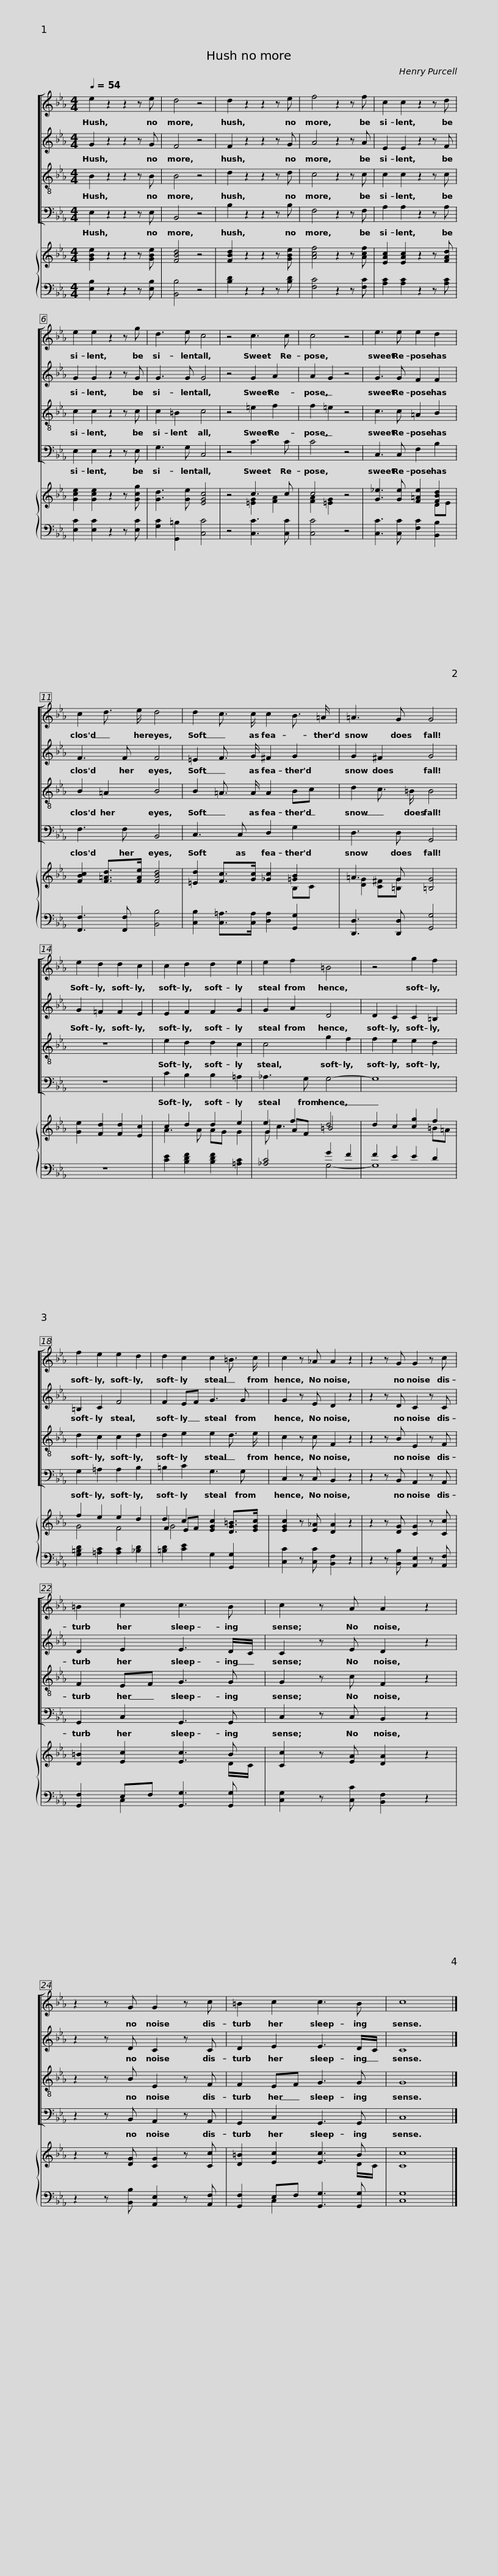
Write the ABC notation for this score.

X:1
%%score [ 1 2 3 4 ] { ( 5 7 8 10 ) | ( 6 9 ) }
L:1/8
Q:1/4=54
M:4/4
I:linebreak $
K:Eb
V:1 treble
V:2 treble
V:3 treble-8
V:4 bass
V:5 treble
V:7 treble
V:8 treble
V:10 treble
V:6 bass
V:9 bass
V:1
 e2 z2 z2 z e | d4 z4 | d2 z2 z2 z e | f4 z2 z f | c2 c2 z2 z d | %5
 e2 e2 z2 z g | d3 e c4 | z4 c3 c |$ c4 z4 | e3 e e2 d2 | %10
 c2 d3/2 e/ d4 | d2 c3/2 c/ c2 B3/2 =A/ | =A3 G G4 |$ e2 d2 d2 c2 | c2 d2 d2 e2 | %15
 e2 f2 =B4 | z4 g2 f2 | f2 e2 e2 d2 |$ d2 c2 c2 =B3/2 c/ | c2 z _A A2 z2 | %20
 z2 z G G2 z c | =B2 c2 c3 B | c2 z A A2 z2 |$ z2 z G G2 z c | =B2 c2 c3 B | %25
 c8 |] %26
V:2
 G2 z2 z2 z G | F4 z4 | F2 z2 z2 z G | A4 z2 z A | E2 E2 z2 z F | %5
 G2 G2 z2 z G | G3 G G4 | z4 G2 A2 |$ A2 G2 z4 | G3 G F2 F2 | %10
 F3 F F4 | =E2 F3/2 G/ ^F2 G2 | G2 ^F2 G4 |$ G2 =F2 F2 E2 | E2 F2 F2 G2 | %15
 G2 A2 D4 | D2 C2 C2 =B,2 | =B,2 C2 F4 |$ F2 EF G3 G | G2 z E D2 z2 | %20
 z2 z D C2 z C | D2 E2 E3 D/C/ | C2 z E D2 z2 |$ z2 z D C2 z C | D2 E2 E3 D/C/ | %25
 C8 |] %26
V:3
 B2 z2 z2 z B | B4 z4 | d2 z2 z2 z d | c4 z2 z c | c2 c2 z2 z c | %5
 c2 c2 z2 z c | c2 =B2 c4 | z4 =e2 f2 |$ f2 =e2 z4 | c3 c =A2 B2 | %10
 B2 =A2 B4 | B2 =A3/2 A/ A2 Bc | d2 c3/2 =B/ B4 |$ z8 | e2 d2 d2 c2 | %15
 c4 g2 f2 | f2 e2 e2 d2 | d2 c2 c2 d2 |$ d2 e2 e2 d3/2 e/ | c2 z c F2 z2 | %20
 z2 z B E2 z F | F2 EF G3 G | G2 z c F2 z2 |$ z2 z B E2 z F | F2 EF G3 G | %25
 G8 |] %26
V:4
 E,2 z2 z2 z E, | B,,4 z4 | B,2 z2 z2 z B, | F,4 z2 z F, | A,2 A,2 z2 z A, | %5
 E,2 E,2 z2 z E, | G,3 G, C,4 | z4 C3 C |$ C4 z4 | C,3 C, F,2 B,2 | %10
 F,3 F, B,,4 | C,3 C, D,2 G,2 | D,3 D, G,,4 |$ z8 | C2 B,2 B,2 =A,2 | %15
 _A,3 G, G,4- | G,8 | G,2 =A,2 A,2 B,2 |$ =B,2 C2 G,3 G, | C,2 z C, B,,2 z2 | %20
 z2 z B,, A,,2 z A,, | G,,2 C,2 G,,3 G,, | C,2 z C, B,,2 z2 |$ z2 z B,, A,,2 z A,, | G,,2 C,2 G,,3 G,, | %25
 C,8 |] %26
V:5
 [GBe]2 z2 z2 z [GBe] | [FBd]4 z4 | [FBd]2 z2 z2 z [GBe] | [Acf]4 z2 z [Acf] | [EAc]2 [EAc]2 z2 z [FAd] | %5
 [Gce]2 [Gce]2 z2 z [Gcg] | [Gd]3 [Ge] [EGc]4 | z4 c3 c |$ c4 z4 | [G_e]3 [Ge] [F=Ae]2 [FBd]2 | %10
 [FBc]2 [F=Ad]>[FAe] [FBd]4 | [=Ed]2 [Fc]>[Gc] [_Gc]2 [=GB]2 | =A3 G [=B,G]4 |$ [Ge]2 [Fd]2 [Fd]2 [Ec]2 | c2 d2 d2 e2 | %15
 e2 f2 d4 | d2 c2 [cg]2 f2 | f2 e2 e2 d2 |$ d2 c2 [EGc]2 [DG=B]>[EGc] | [EGc]2 z [E_A] [DA]2 z2 | %20
 z2 z [DG] [CG]2 z [Cc] | [D=B]2 [Ec]2 [Ec]3 B | [Cc]2 z [EA] [DA]2 z2 |$ z2 z [DG] [CG]2 z [Cc] | [D=B]2 [Ec]2 [Ec]3 B | %25
 [Cc]8 |] %26
V:6
 [E,B,]2 z2 z2 z [E,B,] | [B,,B,]4 z4 | [B,D]2 z2 z2 z [B,D] | [F,C]4 z2 z [F,C] | [A,C]2 [A,C]2 z2 z [A,C] | %5
 [E,C]2 [E,C]2 z2 z [E,C] | [G,C]2 [G,,=B,]2 [C,C]4 | z4 [C,C]3 [C,C] |$ [C,C]4 z4 | [C,C]3 [C,C] [F,C]2 [B,,B,]2 | %10
 [F,,F,]3 [F,,F,] [B,,B,]4 | [C,B,]2 [C,=A,]>[C,A,] [D,A,]2 [G,,G,]2 | [D,,D,]3 [D,,D,] [G,,G,]4 |$ z8 | [CE]2 [B,DF]2 [B,DF]2 [=A,C]2 | %15
 [_A,C]4 G2 F2 | F2 E2 E2 D2 | [G,=B,D]2 [=A,C]2 [A,C]2 [_B,D]2 |$ [=B,D]2 [CE]2 G,2 [G,,G,]2 | [C,C]2 z [C,C] [B,,F,]2 z2 | %20
 z2 z [B,,B,] [A,,E,]2 z [A,,F,] | [G,,F,]2 E,F, [G,,G,]3 [G,,G,] | [C,G,]2 z [C,C] [B,,F,]2 z2 |$ z2 z [B,,B,] [A,,E,]2 z [A,,F,] | [G,,F,]2 E,F, [G,,G,]3 [G,,G,] | %25
 [C,G,]8 |] %26
V:7
 x8 | x8 | x8 | x8 | x8 | %5
 x8 | x8 | x4 [=EG]2 [FA]2 |$ [FA]2 [=EG]2 x4 | x6 DE | %10
 x8 | x6 B,C | [DG]2 [C^F][=B,G] x4 |$ x8 | A3 A AG G2 | %15
 G2 AF =B4 | x6 =B=A | G4 F4 |$ F2 EF x4 | x8 | %20
 x8 | x7 D/C/ | x8 |$ x8 | x7 D/C/ | %25
 x8 |] %26
V:8
 x8 | x8 | x8 | x8 | x8 | %5
 x8 | x8 | x8 |$ x8 | x8 | %10
 x8 | x8 | x8 |$ x8 | x8 | %15
 G c3 x4 | x8 | x8 |$ x8 | x8 | %20
 x8 | x8 | x8 |$ x8 | x8 | %25
 x8 |] %26
V:9
 x8 | x8 | x8 | x8 | x8 | %5
 x8 | x8 | x8 |$ x8 | x8 | %10
 x8 | x8 | x8 |$ x8 | x8 | %15
 x4 G,4- | G,8 | x8 |$ x8 | x8 | %20
 x8 | x2 C,2 x4 | x8 |$ x8 | x2 C,2 x4 | %25
 x8 |] %26
V:10
 x8 | x8 | x8 | x8 | x8 | %5
 x8 | x8 | x8 |$ x8 | x8 | %10
 x8 | x8 | x8 |$ x8 | x8 | %15
 x8 | x8 | x8 |$ G4 x4 | x8 | %20
 x8 | x8 | x8 |$ x8 | x8 | %25
 x8 |] %26
